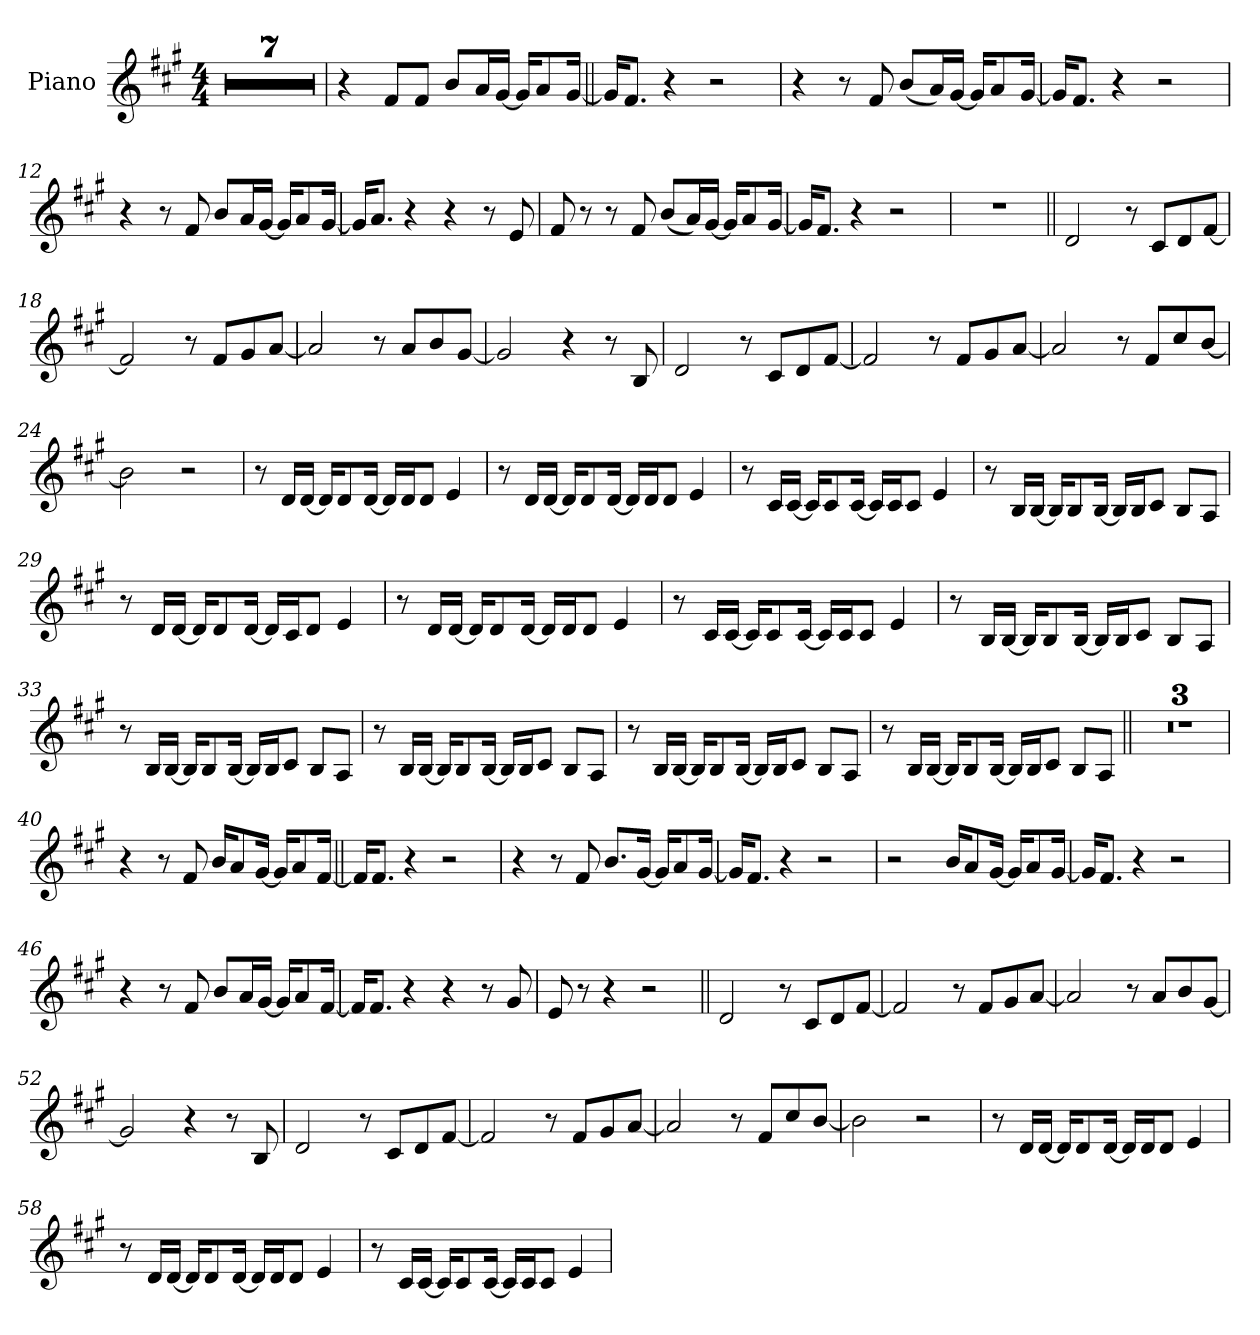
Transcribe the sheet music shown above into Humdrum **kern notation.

**kern
*part1
*staff1
*I"Piano
*I'Pno.
*clefG2
*k[f#c#g#]
*M4/4
=1
1r
=2
1r
=3
1r
=4
1r
=5
1r
=6
1r
=7
1r
=8
4r
8f#L
8f#J
8bL
16aL
[16g#JJ
16g#KL]
8a
[16g#Jk
=9||
16g#KL]
8.f#J
4r
2r
=10
4r
8r
8f#
(8bL
16aL)
[16g#JJ
16g#KL]
8a
[16g#Jk
=11
16g#KL]
8.f#J
4r
2r
=12
4r
8r
8f#
8bL
16aL
[16g#JJ
16g#KL]
8a
[16g#Jk
=13
16g#KL]
8.aJ
4r
4r
8r
8e
=14
8f#
8r
8r
8f#
(8bL
16aL)
[16g#JJ
16g#KL]
8a
[16g#Jk
=15
16g#KL]
8.f#J
4r
2r
=16
1r
=17||
2d
8r
8c#L
8d
[8f#J
=18
2f#]
8r
8f#L
8g#
[8aJ
=19
2a]
8r
8aL
8b
[8g#J
=20
2g#]
4r
8r
8B
=21
2d
8r
8c#L
8d
[8f#J
=22
2f#]
8r
8f#L
8g#
[8aJ
=23
2a]
8r
8f#L
8cc#
[8bJ
=24
2b]
2r
=25
8r
16dLL
[16dJJ
16dKL]
8d
[16dJk
16dLL]
16dJ
8dJ
4e
=26
8r
16dLL
[16dJJ
16dKL]
8d
[16dJk
16dLL]
16dJ
8dJ
4e
=27
8r
16c#LL
[16c#JJ
16c#KL]
8c#
[16c#Jk
16c#LL]
16c#J
8c#J
4e
=28
8r
16BLL
[16BJJ
16BKL]
8B
[16BJk
16BLL]
16BJ
8c#J
8BL
8AJ
=29
8r
16dLL
[16dJJ
16dKL]
8d
[16dJk
16dLL]
16c#J
8dJ
4e
=30
8r
16dLL
[16dJJ
16dKL]
8d
[16dJk
16dLL]
16dJ
8dJ
4e
=31
8r
16c#LL
[16c#JJ
16c#KL]
8c#
[16c#Jk
16c#LL]
16c#J
8c#J
4e
=32
8r
16BLL
[16BJJ
16BKL]
8B
[16BJk
16BLL]
16BJ
8c#J
8BL
8AJ
=33
8r
16BLL
[16BJJ
16BKL]
8B
[16BJk
16BLL]
16BJ
8c#J
8BL
8AJ
=34
8r
16BLL
[16BJJ
16BKL]
8B
[16BJk
16BLL]
16BJ
8c#J
8BL
8AJ
=35
8r
16BLL
[16BJJ
16BKL]
8B
[16BJk
16BLL]
16BJ
8c#J
8BL
8AJ
=36
8r
16BLL
[16BJJ
16BKL]
8B
[16BJk
16BLL]
16BJ
8c#J
8BL
8AJ
=37||
1r
=38
1r
=39
1r
=40
4r
8r
8f#
16bKL
8a
[16g#Jk
16g#KL]
8a
[16f#Jk
=41||
16f#KL]
8.f#J
4r
2r
=42
4r
8r
8f#
8.bL
[16g#Jk
16g#KL]
8a
[16g#Jk
=43
16g#KL]
8.f#J
4r
2r
=44
2r
16bKL
8a
[16g#Jk
16g#KL]
8a
[16g#Jk
=45
16g#KL]
8.f#J
4r
2r
=46
4r
8r
8f#
8bL
16aL
[16g#JJ
16g#KL]
8a
[16f#Jk
=47
16f#KL]
8.f#J
4r
4r
8r
8g#
=48
8e
8r
4r
2r
=49||
2d
8r
8c#L
8d
[8f#J
=50
2f#]
8r
8f#L
8g#
[8aJ
=51
2a]
8r
8aL
8b
[8g#J
=52
2g#]
4r
8r
8B
=53
2d
8r
8c#L
8d
[8f#J
=54
2f#]
8r
8f#L
8g#
[8aJ
=55
2a]
8r
8f#L
8cc#
[8bJ
=56
2b]
2r
=57
8r
16dLL
[16dJJ
16dKL]
8d
[16dJk
16dLL]
16dJ
8dJ
4e
=58
8r
16dLL
[16dJJ
16dKL]
8d
[16dJk
16dLL]
16dJ
8dJ
4e
=59
8r
16c#LL
[16c#JJ
16c#KL]
8c#
[16c#Jk
16c#LL]
16c#J
8c#J
4e
=
*-
